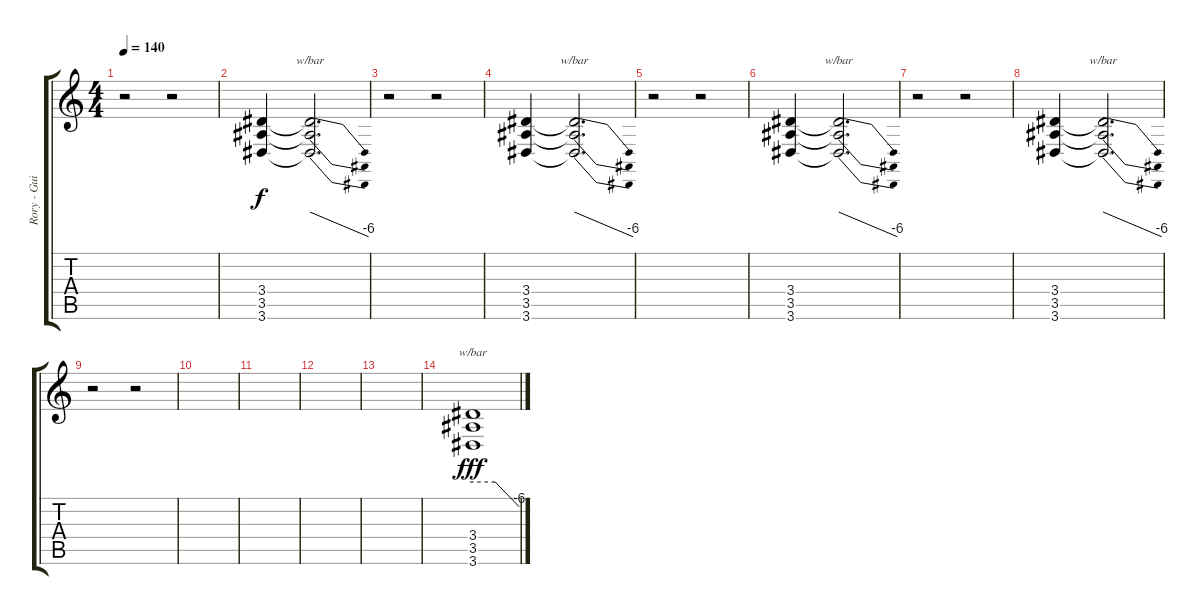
\track ("Rory - Guitar" "Rory - Gui") {instrument distortionguitar}
\staff {score tabs}
\tuning (D4 A3 F3 C3 G2 C2) {hide}
\ts (4 4)
\tempo 140
\clef g2
\ks c
r.2{dy f} r.2 |
(3.4 3.5 3.6).4 (3.4{t} 3.5{t} 3.6{t}).2{d tbe (dive default 0 0 60 -24)} |
r.2 r.2 |
(3.4 3.5 3.6).4 (3.4{t} 3.5{t} 3.6{t}).2{d tbe (dive default 0 0 60 -24)} |
r.2 r.2 |
(3.4 3.5 3.6).4 (3.4{t} 3.5{t} 3.6{t}).2{d tbe (dive default 0 0 60 -24)} |
r.2 r.2 |
(3.4 3.5 3.6).4 (3.4{t} 3.5{t} 3.6{t}).2{d tbe (dive default 0 0 60 -24)} |
r.2 r.2 |
|
|
|
|
(3.4 3.5 3.6).1{tbe (custom default 0 0 29 0 60 -24) dy fff}
